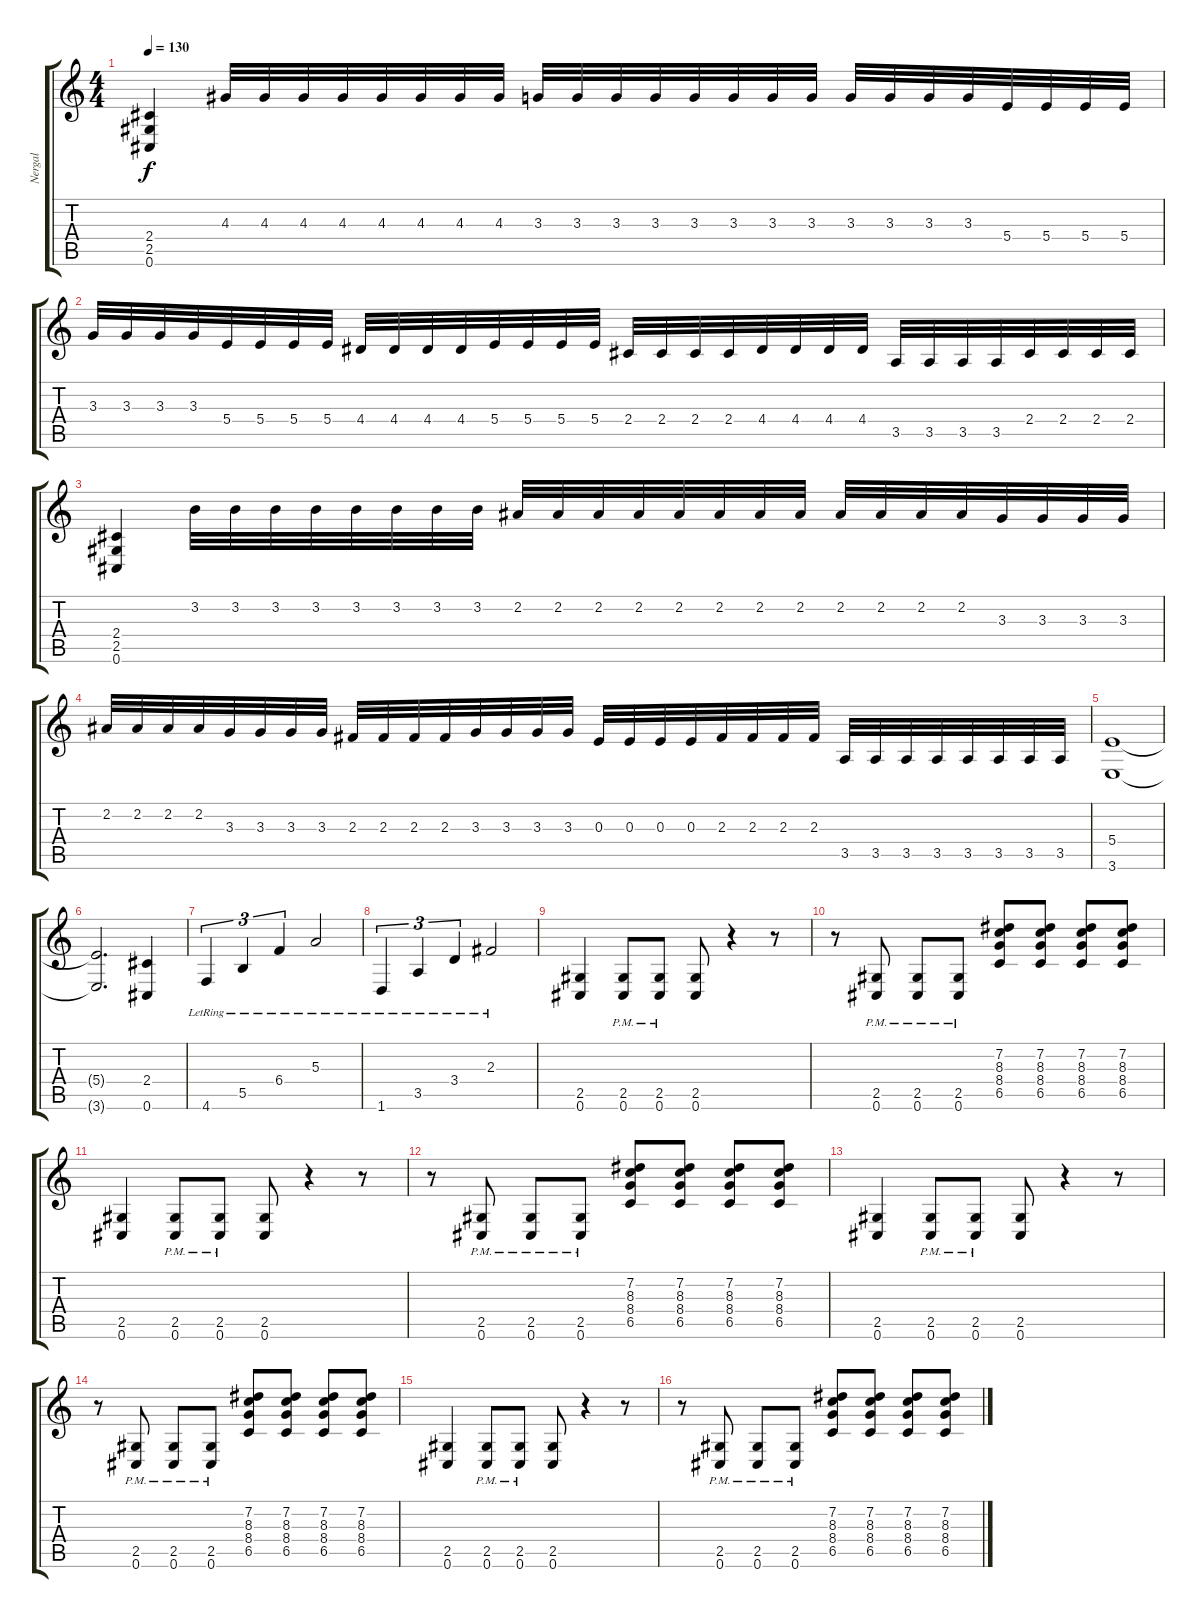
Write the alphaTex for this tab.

\track ("Nergal" "Nergal") {instrument distortionguitar}
\staff {score tabs}
\tuning (Db4 Ab3 E3 B2 Gb2 Db2) {hide}
\ts (4 4)
\tempo 130
\clef g2
\ks c
(2.4 2.5 0.6).4{dy f} 4.3.32 4.3.32 4.3.32 4.3.32 4.3.32 4.3.32 4.3.32 4.3.32 3.3.32 3.3.32 3.3.32 3.3.32 3.3.32 3.3.32 3.3.32 3.3.32 3.3.32 3.3.32 3.3.32 3.3.32 5.4.32 5.4.32 5.4.32 5.4.32 |
3.3.32 3.3.32 3.3.32 3.3.32 5.4.32 5.4.32 5.4.32 5.4.32 4.4.32 4.4.32 4.4.32 4.4.32 5.4.32 5.4.32 5.4.32 5.4.32 2.4.32 2.4.32 2.4.32 2.4.32 4.4.32 4.4.32 4.4.32 4.4.32 3.5.32 3.5.32 3.5.32 3.5.32 2.4.32 2.4.32 2.4.32 2.4.32 |
(2.4 2.5 0.6).4 3.2.32 3.2.32 3.2.32 3.2.32 3.2.32 3.2.32 3.2.32 3.2.32 2.2.32 2.2.32 2.2.32 2.2.32 2.2.32 2.2.32 2.2.32 2.2.32 2.2.32 2.2.32 2.2.32 2.2.32 3.3.32 3.3.32 3.3.32 3.3.32 |
2.2.32 2.2.32 2.2.32 2.2.32 3.3.32 3.3.32 3.3.32 3.3.32 2.3.32 2.3.32 2.3.32 2.3.32 3.3.32 3.3.32 3.3.32 3.3.32 0.3.32 0.3.32 0.3.32 0.3.32 2.3.32 2.3.32 2.3.32 2.3.32 3.5.32 3.5.32 3.5.32 3.5.32 3.5.32 3.5.32 3.5.32 3.5.32 |
(5.4 3.6).1 |
(5.4{t} 3.6{t}).2{d} (2.4 0.6).4 |
4.6{lr}.4{tu (3 2)} 5.5{lr}.4{tu (3 2)} 6.4{lr}.4{tu (3 2)} 5.3{lr}.2 |
1.6{lr}.4{tu (3 2)} 3.5{lr}.4{tu (3 2)} 3.4{lr}.4{tu (3 2)} 2.3{lr}.2 |
(2.5 0.6).4{volume 13} (2.5{pm} 0.6{pm}).8 (2.5{pm} 0.6{pm}).8 (2.5 0.6).8 r.4 r.8 |
r.8 (2.5{pm} 0.6{pm}).8 (2.5{pm} 0.6{pm}).8 (2.5{pm} 0.6{pm}).8 (7.2 8.3 8.4 6.5).8 (7.2 8.3 8.4 6.5).8 (7.2 8.3 8.4 6.5).8 (7.2 8.3 8.4 6.5).8 |
(2.5 0.6).4 (2.5{pm} 0.6{pm}).8 (2.5{pm} 0.6{pm}).8 (2.5 0.6).8 r.4 r.8 |
r.8 (2.5{pm} 0.6{pm}).8 (2.5{pm} 0.6{pm}).8 (2.5{pm} 0.6{pm}).8 (7.2 8.3 8.4 6.5).8 (7.2 8.3 8.4 6.5).8 (7.2 8.3 8.4 6.5).8 (7.2 8.3 8.4 6.5).8 |
(2.5 0.6).4 (2.5{pm} 0.6{pm}).8 (2.5{pm} 0.6{pm}).8 (2.5 0.6).8 r.4 r.8 |
r.8 (2.5{pm} 0.6{pm}).8 (2.5{pm} 0.6{pm}).8 (2.5{pm} 0.6{pm}).8 (7.2 8.3 8.4 6.5).8 (7.2 8.3 8.4 6.5).8 (7.2 8.3 8.4 6.5).8 (7.2 8.3 8.4 6.5).8 |
(2.5 0.6).4 (2.5{pm} 0.6{pm}).8 (2.5{pm} 0.6{pm}).8 (2.5 0.6).8 r.4 r.8 |
r.8 (2.5{pm} 0.6{pm}).8 (2.5{pm} 0.6{pm}).8 (2.5{pm} 0.6{pm}).8 (7.2 8.3 8.4 6.5).8 (7.2 8.3 8.4 6.5).8 (7.2 8.3 8.4 6.5).8 (7.2 8.3 8.4 6.5).8
